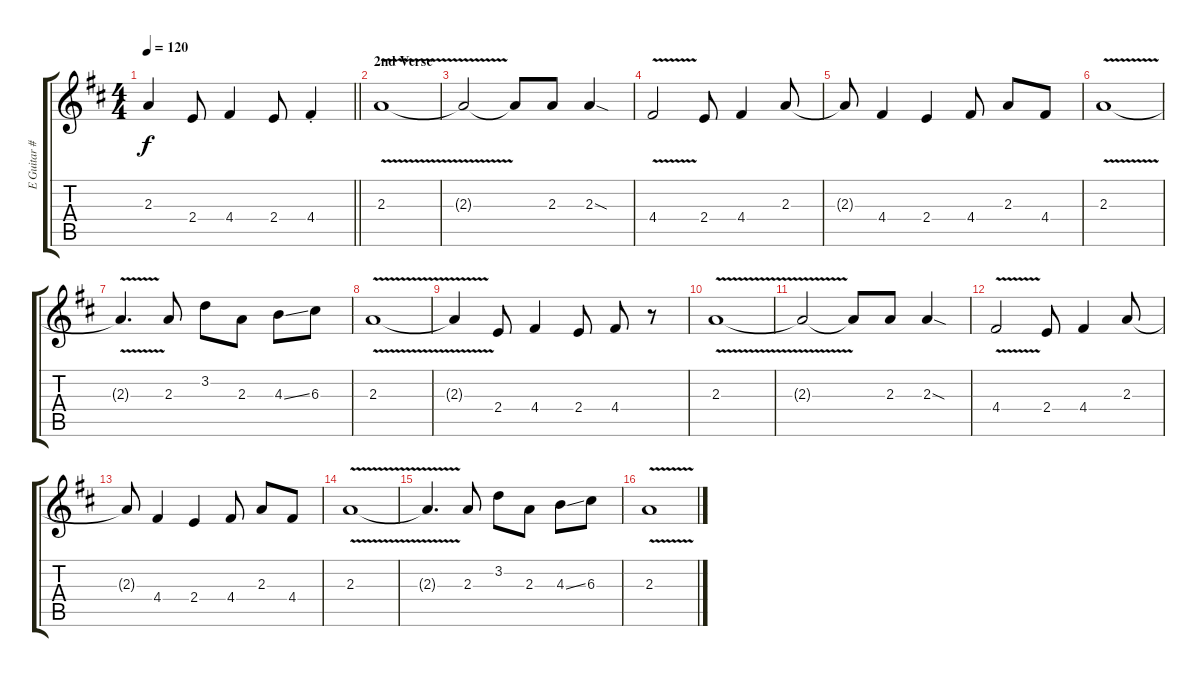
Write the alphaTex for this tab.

\track ("E Guitar #2" "E Guitar #") {instrument electricguitarjazz}
\staff {score tabs}
\tuning (E4 B3 G3 D3 A2 E2) {hide}
\ts (4 4)
\tempo 120
\clef g2
\barLineRight lightlight
\ks d
2.3{t}.4{dy f} 2.4.8 4.4.4 2.4.8 4.4{st}.4 |
\section ("" "2nd Verse")
2.3{v}.1 |
2.3{t}.2 2.3{t}.8 2.3.8 2.3{sod}.4 |
4.4{v}.2 2.4.8 4.4.4 2.3.8 |
2.3{t}.8 4.4.4 2.4.4 4.4.8 2.3.8 4.4.8 |
2.3{v}.1 |
2.3{t}.4{d} 2.3.8 3.2.8 2.3.8 4.3{ss}.8 6.3.8 |
2.3{v}.1 |
2.3{t}.4 2.4.8 4.4.4 2.4.8 4.4.8 r.8 |
2.3{v}.1 |
2.3{t}.2 2.3{t}.8 2.3.8 2.3{sod}.4 |
4.4{v}.2 2.4.8 4.4.4 2.3.8 |
2.3{t}.8 4.4.4 2.4.4 4.4.8 2.3.8 4.4.8 |
2.3{v}.1 |
2.3{t}.4{d} 2.3.8 3.2.8 2.3.8 4.3{ss}.8 6.3.8 |
2.3{v}.1
